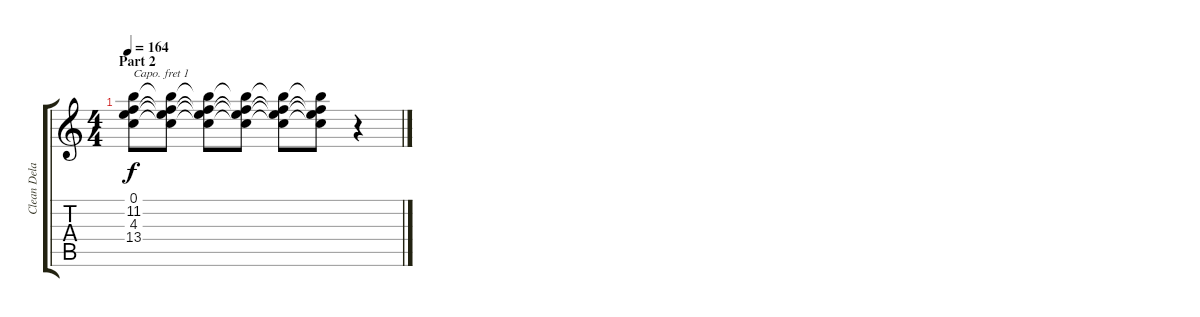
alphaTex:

\track ("Clean Delay 3" "Clean Dela") {instrument electricguitarclean}
\staff {score tabs}
\capo 1
\tuning (E4 B3 G3 D3 A2 E2) {hide}
\ts (4 4)
\section ("" "Part 2")
\tempo 164
\clef g2
\ks c
(0.1{t} 11.2{t} 4.3{t} 13.4{t}).8{dy f} (0.1{t} 11.2{t} 4.3{t} 13.4{t}).8 (0.1{t} 11.2{t} 4.3{t} 13.4{t}).8 (0.1{t} 11.2{t} 4.3{t} 13.4{t}).8 (0.1{t} 11.2{t} 4.3{t} 13.4{t}).8 (0.1{t} 11.2{t} 4.3{t} 13.4{t}).8 r.4
